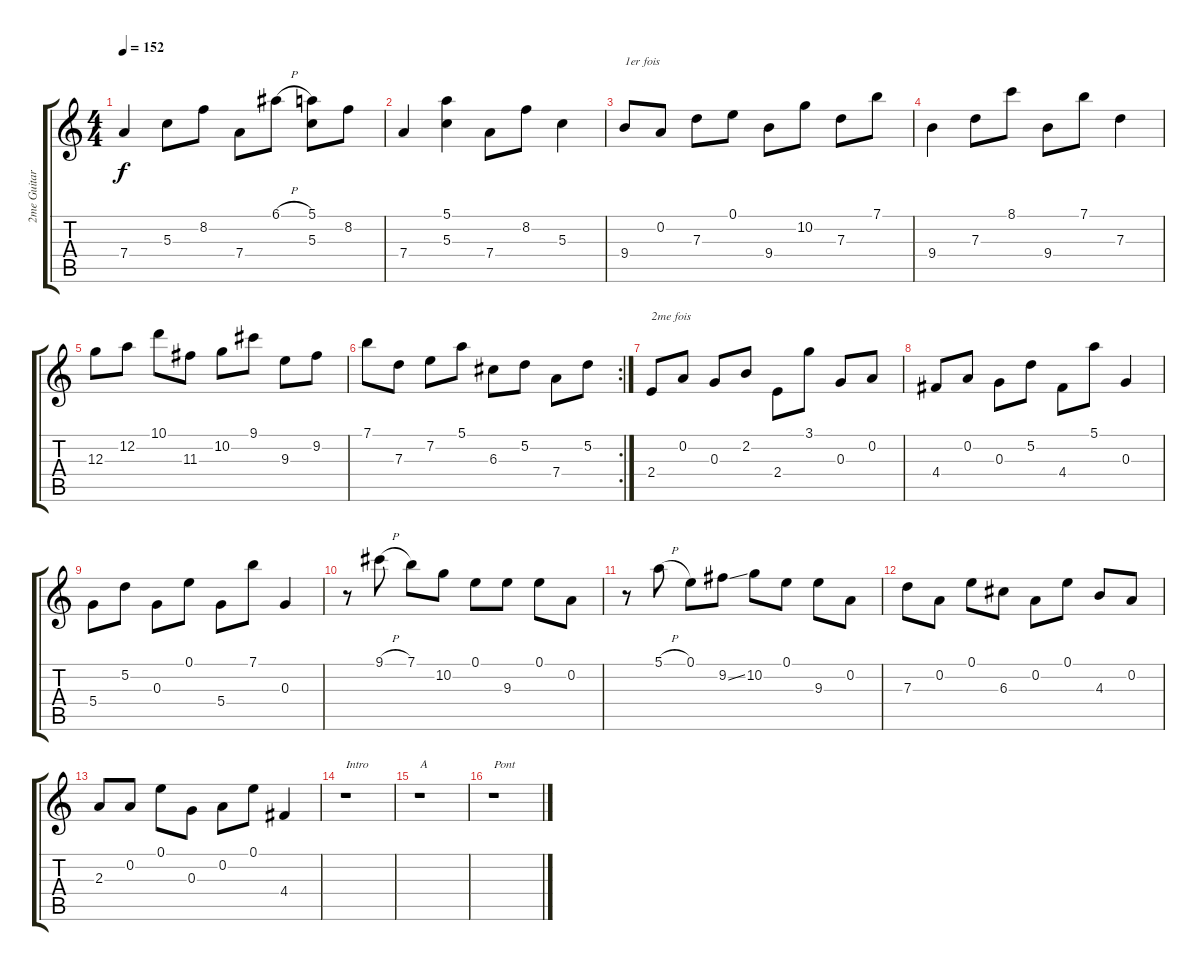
\track ("2me Guitare" "2me Guitar") {instrument acousticguitarsteel}
\staff {score tabs}
\tuning (E4 A3 G3 D3 A2 D2) {hide}
\ts (4 4)
\tempo 152
\clef g2
\ks c
7.4.4{dy f} 5.3.8 8.2.8 7.4.8 6.1{h}.8 (5.1 5.3).8 8.2.8 |
7.4.4 (5.1 5.3).4 7.4.8 8.2.8 5.3.4 |
9.4.8{txt "1er fois"} 0.2.8 7.3.8 0.1.8 9.4.8 10.2.8 7.3.8 7.1.8 |
9.4.4 7.3.8 8.1.8 9.4.8 7.1.8 7.3.4 |
12.3.8 12.2.8 10.1.8 11.3.8 10.2.8 9.1.8 9.3.8 9.2.8 |
\rc 2
7.1.8 7.3.8 7.2.8 5.1.8 6.3.8 5.2.8 7.4.8 5.2.8 |
2.4.8{txt "2me fois"} 0.2.8 0.3.8 2.2.8 2.4.8 3.1.8 0.3.8 0.2.8 |
4.4.8 0.2.8 0.3.8 5.2.8 4.4.8 5.1.8 0.3.4 |
5.4.8 5.2.8 0.3.8 0.1.8 5.4.8 7.1.8 0.3.4 |
r.8 9.1{h}.8 7.1.8 10.2.8 0.1.8 9.3.8 0.1.8 0.2.8 |
r.8 5.1{h}.8 0.1.8 9.2{ss}.8 10.2.8 0.1.8 9.3.8 0.2.8 |
7.3.8 0.2.8 0.1.8 6.3.8 0.2.8 0.1.8 4.3.8 0.2.8 |
2.3.8 0.2.8 0.1.8 0.3.8 0.2.8 0.1.8 4.4.4 |
r.1{txt "Intro"} |
r.1{txt "A"} |
r.1{txt "Pont"}
